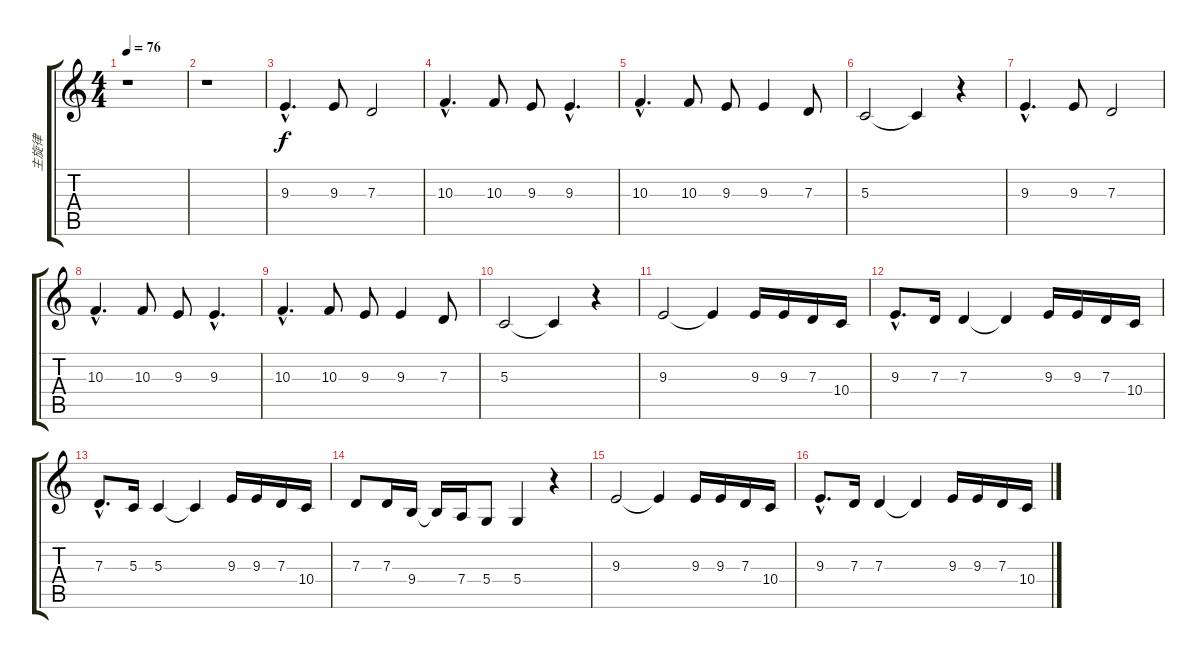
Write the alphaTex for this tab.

\track ("主旋律" "主旋律") {instrument bassoon}
\staff {score tabs}
\tuning (E4 B3 G3 D3 A2 E2) {hide}
\ts (4 4)
\tempo 76
\clef g2
\ks c
r.1{dy f instrument bassoon} |
r.1 |
9.3{hac}.4{d} 9.3.8 7.3.2 |
10.3{hac}.4{d} 10.3.8 9.3.8 9.3{hac}.4{d} |
10.3{hac}.4{d} 10.3.8 9.3.8 9.3.4 7.3.8 |
5.3.2 5.3{t}.4 r.4 |
9.3{hac}.4{d} 9.3.8 7.3.2 |
10.3{hac}.4{d} 10.3.8 9.3.8 9.3{hac}.4{d} |
10.3{hac}.4{d} 10.3.8 9.3.8 9.3.4 7.3.8 |
5.3.2 5.3{t}.4 r.4 |
9.3.2 9.3{t}.4 9.3.16 9.3.16 7.3.16 10.4.16 |
9.3{hac}.8{d} 7.3.16 7.3.4 7.3{t}.4 9.3.16 9.3.16 7.3.16 10.4.16 |
7.3{hac}.8{d} 5.3.16 5.3.4 5.3{t}.4 9.3.16 9.3.16 7.3.16 10.4.16 |
7.3.8 7.3.16 9.4.16 9.4{t}.16 7.4.16 5.4.8 5.4.4 r.4 |
9.3.2 9.3{t}.4 9.3.16 9.3.16 7.3.16 10.4.16 |
9.3{hac}.8{d} 7.3.16 7.3.4 7.3{t}.4 9.3.16 9.3.16 7.3.16 10.4.16
